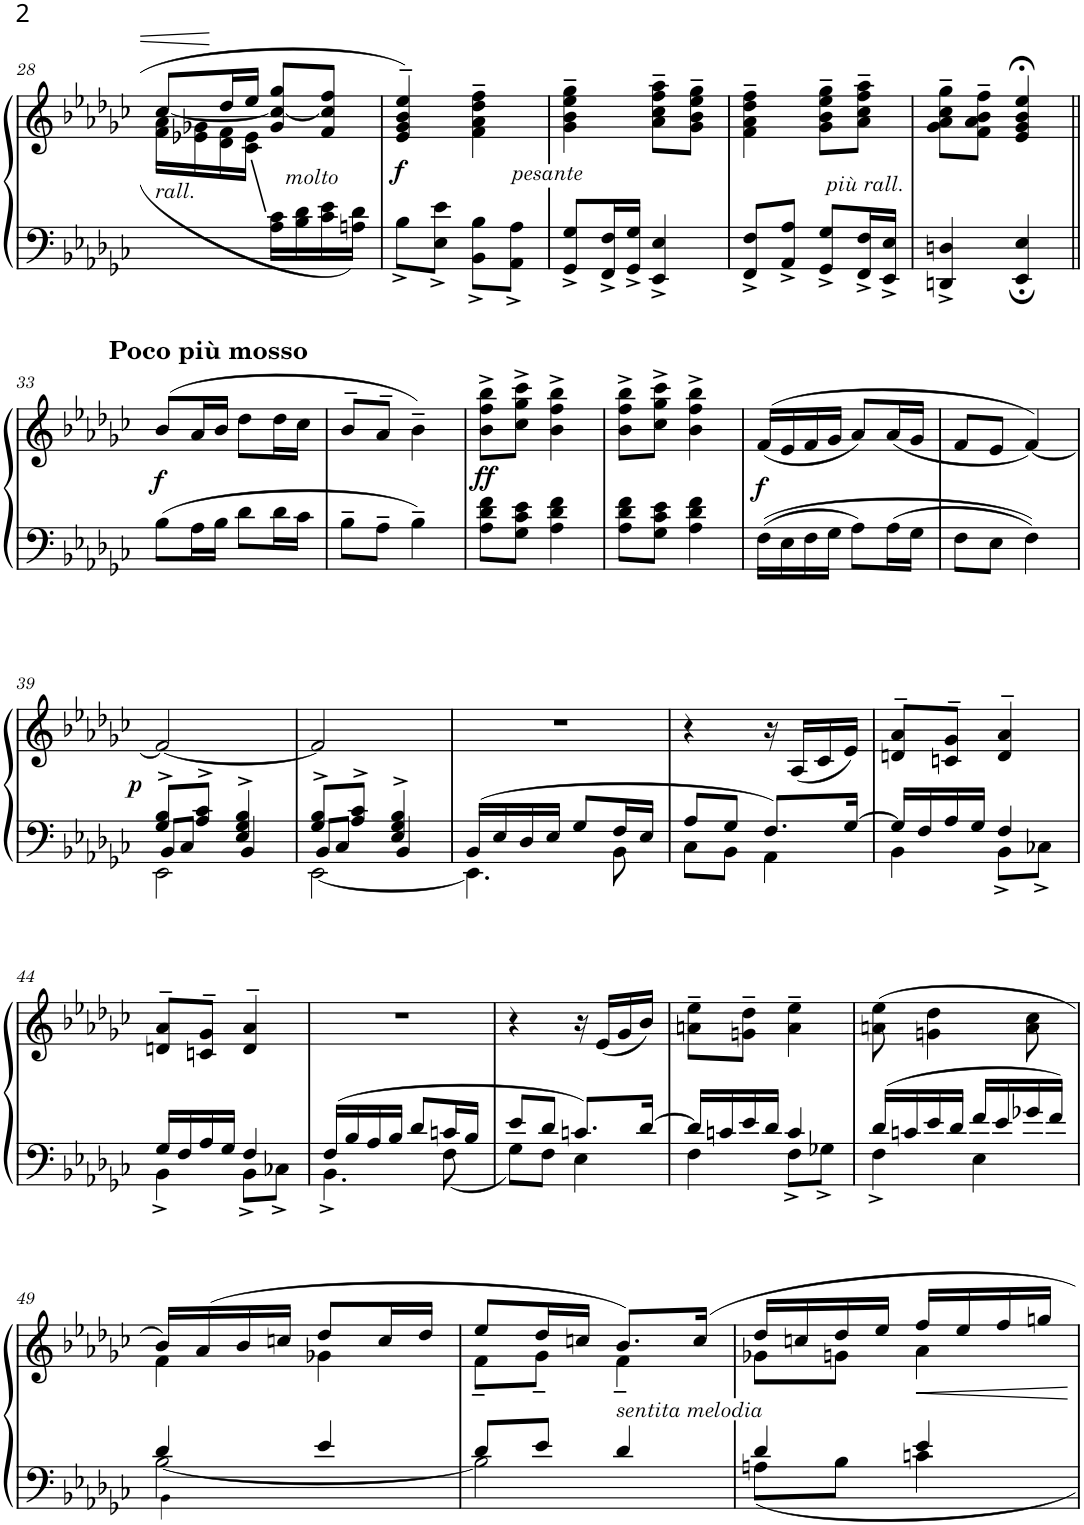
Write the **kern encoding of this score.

**kern	**kern	**dynam
*part1	*part1	*part1
*staff2	*staff1	*staff1/2
*I"ÓRGANO	*	*
!!LO:PB:g=z
*clefF4	*clefG2	*
*k[b-e-a-d-g-c-]	*k[b-e-a-d-g-c-]	*
*M2/4	*M2/4	*
=28	=28	=28
*	*^	*
!	!LO:TX:b:i:t=rall.	!	!
4ryy	[<8cc-/L	16f\ 16a-\LL	.
.	.	16e-X\ 16g-X\	.
.	16dd-/L	16d-\ 16f\	.
.	16ee-/JJ	16c-\ 16e-\JJ	.
!	!LO:TX:b:i:t=molto	!	!
16A-\ 16c-\LL	8g-/ 8cc-/_ 8gg-/L	4ryy	.
16B-\ 16d-\	.	.	.
16c-\ 16e-\	8f/ 8cc-/] 8ff/J	.	.
16An\ 16d-\JJ	.	.	.
*	*v	*v	*
=29	=29	=29
!	!	!LO:DY:b
8B-^<\L	4e-/~> 4g-/~> 4b-/~> 4ee-/~>	f
8E-\^< 8e-\^<J	.	.
8BB-\^< 8B-\^<L	4f\~ 4a-\~ 4dd-\~ 4ff\~	.
!LO:TX:a:i:t=pesante	!	!
8AA-\^< 8A-\^<J	.	.
=30	=30	=30
8GG-/^< 8G-/^<L	4g-\~ 4b-\~ 4ee-\~ 4gg-\~	.
16FF/^ 16F/^L	.	.
16GG-/^ 16G-/^JJ	.	.
4EE-/^ 4E-/^	8a-\~ 8cc-\~ 8ff\~ 8aa-\~L	.
.	8g-\~ 8b-\~ 8ee-\~ 8gg-\~J	.
=31	=31	=31
8FF/^ 8F/^L	4f\~ 4a-\~ 4dd-\~ 4ff\~	.
8AA-/^ 8A-/^J	.	.
!	!LO:TX:b:i:t=più rall.	!
8GG-/^ 8G-/^L	8g-\~ 8b-\~ 8ee-\~ 8gg-\~L	.
16FF/^ 16F/^L	8a-\~ 8cc-\~ 8ff\~ 8aa-\~J	.
16EE-/^ 16E-/^JJ	.	.
=32	=32	=32
4DDn/^ 4Dn/^	8g-\~ 8a-\~ 8cc-\~ 8gg-\~L	.
.	8f\~ 8a-\~ 8b-\~ 8ff\~J	.
4EE-/; 4E-/;	4e-/;< 4g-/;< 4b-/;< 4ee-/;<	.
!!LO:LB:g=z
=33||	=33||	=33||
!	!LO:TX:a:B:t=Poco più mosso	!
!	!	!LO:DY:b
8B-\L	(8b-/L	f
16A-\L	16a-/L	.
16B-\JJ	16b-/JJ	.
8d-\L	8dd-\L	.
16d-\L	16dd-\L	.
16c-\JJ	16cc-\JJ	.
=34	=34	=34
8B-~\L	8b-~>/L	.
8A-~\J	8a-~>/J	.
4B-~\	4b-~\)	.
=35	=35	=35
!	!	!LO:DY:b
8A-\ 8d-\ 8f\L	8b-\^ 8ff\^ 8bb-\^L	ff
8G-\ 8c-\ 8e-\J	8cc-\^ 8gg-\^ 8ccc-\^J	.
4A-\ 4d-\ 4f\	4b-\^ 4ff\^ 4bb-\^	.
=36	=36	=36
8A-\ 8d-\ 8f\L	8b-\^ 8ff\^ 8bb-\^L	.
8G-\ 8c-\ 8e-\J	8cc-\^ 8gg-\^ 8ccc-\^J	.
4A-\ 4d-\ 4f\	4b-\^ 4ff\^ 4bb-\^	.
=37	=37	=37
!	!	!LO:DY:b
16F\LL	((>16f/LL	f
16E-\	16e-/	.
16F\	16f/	.
16G-\JJ	16g-/JJ	.
8A-\L	8a-/L)	.
16A-\L	(16a-/L	.
16G-\JJ	16g-/JJ	.
=38	=38	=38
8F\L	8f/L	.
8E-\J	8e-/J	.
4F\	[4f/))	.
!!LO:LB:g=z
=39	=39	=39
*^	*	*
*	*^	*	*
!	!	!	!	!LO:DY:b
8G-/^ 8B-/^L	8BB-/L	2EE-\	2f/_	p
8A-/^ 8c-/^J	8C-/J	.	.	.
4E-/^ 4G-/^ 4B-/^	4BB-/	.	.	.
=40	=40	=40	=40	=40
8G-/^ 8B-/^L	8BB-/L	[2EE-\	2f/]	.
8A-/^ 8c-/^J	8C-/J	.	.	.
4E-/^ 4G-/^ 4B-/^	4BB-/	.	.	.
*	*v	*v	*	*
=41	=41	=41	=41
16BB-/LL	4.EE-\]	2r	.
16E-/	.	.	.
16D-/	.	.	.
16E-/JJ	.	.	.
8G-/L	.	.	.
16F/L	8BB-\	.	.
16E-/JJ	.	.	.
=42	=42	=42	=42
8A-/L	8C-\L	4r	.
8G-/J	8BB-\J	.	.
8.F/L	4AA-\	16r	.
.	.	(16A-/LL	.
.	.	16c-/	.
[16G-/Jk	.	16e-/JJ)	.
=43	=43	=43	=43
16G-/LL]	4BB-\	8dn/~> 8a-/~>L	.
16F/	.	.	.
16A-/	.	8cn/~> 8g-/~>J	.
16G-/JJ	.	.	.
4F/	8BB-^\L	4d/~> 4a-/~>	.
.	8C-X^\J	.	.
!!LO:LB:g=z
=44	=44	=44	=44
16G-/LL	4BB-^\	8dn/~> 8a-/~>L	.
16F/	.	.	.
16A-/	.	8cn/~> 8g-/~>J	.
16G-/JJ	.	.	.
4F/	8BB-^\L	4d/~> 4a-/~>	.
.	8C-X^\J	.	.
=45	=45	=45	=45
16F/LL	4.BB-^\	2r	.
16B-/	.	.	.
16A-/	.	.	.
16B-/JJ	.	.	.
8d-/L	.	.	.
16cn/L	8F\	.	.
16B-/JJ	.	.	.
=46	=46	=46	=46
8e-/L	8G-\L	4r	.
8d-/J	8F\J	.	.
8.cn/L	4E-\	16r	.
.	.	(16e-/LL	.
.	.	16g-/	.
[16d-/Jk	.	16b-/JJ)	.
=47	=47	=47	=47
16d-/LL]	4F\	8an\~ 8ee-\~L	.
16cn/	.	.	.
16e-/	.	8gn\~ 8dd-\~J	.
16d-/JJ	.	.	.
4c/	8F^\L	4a\~ 4ee-\~	.
.	8G-X^\J	.	.
=48	=48	=48	=48
16d-/LL	4F^\	(8an\ 8ee-\	.
16cn/	.	.	.
16e-/	.	4gn\ 4dd-\	.
16d-/JJ	.	.	.
16f/LL	4E-\	.	.
16e-/	.	.	.
16g-X/	.	8a\ 8cc-\	.
16f/JJ	.	.	.
!!LO:LB:g=z
=49	=49	=49	=49
*	*^	*^	*
4d-/	[2B-\	4BB-!\	16b-/LL)	4f\	.
.	.	.	(16a-/	.	.
.	.	.	16b-/	.	.
.	.	.	16ccn/JJ	.	.
4e-/	.	4ryy	8dd-/L	4g-X\	.
.	.	.	16cc/L	.	.
.	.	.	16dd-/JJ	.	.
*	*v	*v	*	*	*
=50	=50	=50	=50	=50
8d-/L	2B-\]	8ee-/L	8f~\L	.
8e-/J	.	16dd-/L	8g-~\J	.
.	.	16ccn/JJ	.	.
!	!	!LO:TX:b:i:t=sentita melodia	!	!
4d-/	.	8.b-/L)	4f~\	.
.	.	16cc/Jk	.	.
=51	=51	=51	=51	=51
4d-/	8An\L	16dd-/LL	8g-X\L	.
.	.	16ccn/	.	.
.	8B-\J	16dd-/	8gn\J	.
.	.	16ee-/JJ	.	.
!	!	!	!	!LO:HP:b
4e-/	4cn\	16ff/LL	4a-\	<
.	.	16ee-/	.	.
.	.	16ff/	.	.
.	.	16ggn/JJ	.	.
*v	*v	*	*	*
*	*v	*v	*
.	.	[
=	=	=
*-	*-	*-
